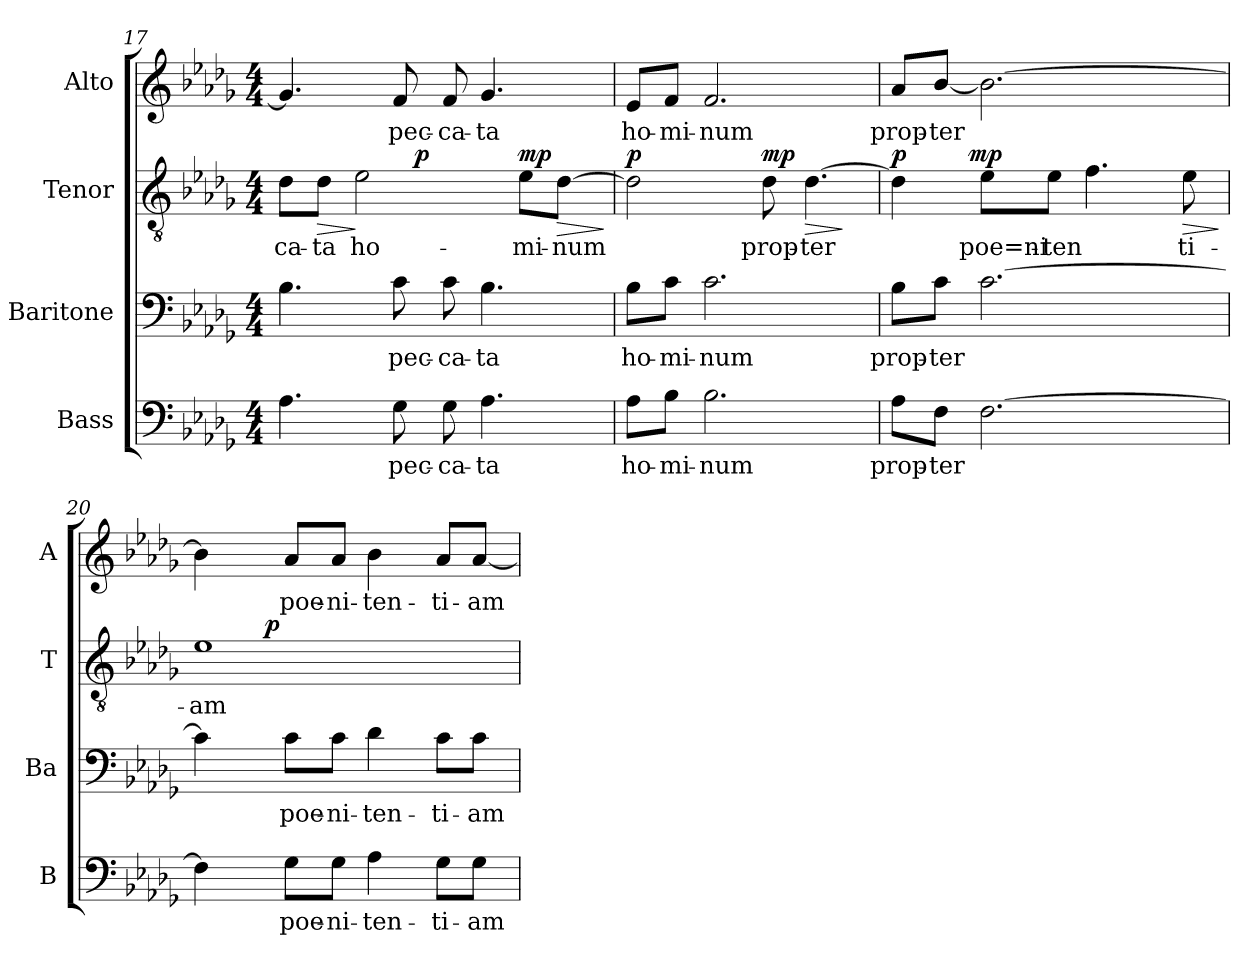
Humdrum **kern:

**kern	**text	**kern	**text	**kern	**text	**dynam	**kern	**text
*part4	*part4	*part3	*part3	*part2	*part2	*part2	*part1	*part1
*staff4	*staff4	*staff3	*staff3	*staff2	*staff2	*staff2	*staff1	*staff1
*I"Bass	*	*I"Baritone	*	*I"Tenor	*	*	*I"Alto	*
*I'B	*	*I'Ba	*	*I'T	*	*	*I'A	*
!!LO:LB:g=z
*clefF4	*	*clefF4	*	*clefGv2	*	*	*clefG2	*
*k[b-e-a-d-g-]	*	*k[b-e-a-d-g-]	*	*k[b-e-a-d-g-]	*	*	*k[b-e-a-d-g-]	*
*D-:	*	*D-:	*	*D-:	*	*	*D-:	*
*M4/4	*	*M4/4	*	*M4/4	*	*	*M4/4	*
=17	=17	=17	=17	=17	=17	=17	=17	=17
!	!LO:LY:b:cj	!	!LO:LY:b:cj	!	!LO:LY:b:cj	!	!	!LO:LY:b:cj
*	*	*	*	*^	*	*	*	*
4.A-\	.	4.B-\	.	8d-\L	4ryy	-ca-	.	4.g-/]	.
!	!	!	!	!	!	!LO:LY:b:cj	!LO:HP:b	!	!
.	.	.	.	8d-\J	.	-ta	>	.	.
!	!	!	!	!	!	!LO:LY:b:cj	!	!	!
.	.	.	.	2e-\	8ryy	ho-	]	.	.
!	!LO:LY:b:cj	!	!LO:LY:b:cj	!	!	!	!	!	!LO:LY:b:cj
8G-\	pec-	8c\	pec-	.	32.ryy	.	.	8f/	pec-
!	!	!	!	!	!	!	!LO:DY:a	!	!
.	.	.	.	.	2ryy	.	p	.	.
!	!LO:LY:b:cj	!	!LO:LY:b:cj	!	!	!	!	!	!LO:LY:b:cj
8G-\	-ca-	8c\	-ca-	.	.	.	.	8f/	-ca-
!	!LO:LY:b:cj	!	!LO:LY:b:cj	!	!	!	!	!	!LO:LY:b:cj
4.A-\	-ta	4.B-\	-ta	.	.	.	.	4.g-/	-ta
!	!	!	!	!	!	!LO:LY:b:cj	!LO:DY:a	!	!
.	.	.	.	8e-\L	.	-mi-	mp	.	.
!	!	!	!	!	!	!LO:LY:b:cj	!LO:HP:b	!	!
.	.	.	.	[>8d-\J	.	-num	>	.	.
.	.	.	.	.	16ryy	.	.	.	.
.	.	.	.	.	64ryy	.	.	.	.
.	.	.	.	.	.	.	]	.	.
=18	=18	=18	=18	=18	=18	=18	=18	=18	=18
!	!LO:LY:b:cj	!	!LO:LY:b:cj	!	!	!LO:LY:b:cj	!LO:DY:a	!	!LO:LY:b:cj
*	*	*	*	*v	*v	*	*	*	*
8A-\L	ho-	8B-\L	ho-	2d-\]	.	p	8e-/L	ho-
!	!LO:LY:b:cj	!	!LO:LY:b:cj	!	!	!	!	!LO:LY:b:cj
8B-\J	-mi-	8c\J	-mi-	.	.	.	8f/J	-mi-
!	!LO:LY:b:cj	!	!LO:LY:b:cj	!	!	!	!	!LO:LY:b:cj
2.B-\	-num	2.c\	-num	.	.	.	2.f/	-num
!	!	!	!	!	!LO:LY:b:cj	!LO:DY:a	!	!
.	.	.	.	8d-\	prop-	mp	.	.
!	!	!	!	!	!LO:LY:b:cj	!LO:HP:b	!	!
.	.	.	.	[>4.d-\	-ter	>	.	.
.	.	.	.	.	.	]	.	.
=19	=19	=19	=19	=19	=19	=19	=19	=19
!	!LO:LY:b:cj	!	!LO:LY:b:cj	!	!LO:LY:b:cj	!LO:DY:a	!	!LO:LY:b:cj
*	*	*	*	*^	*	*	*	*
8A-\L	prop-	8B-\L	prop-	4d-\]	8...ryy	.	p	8a-/L	prop-
!	!LO:LY:b:cj	!	!LO:LY:b:cj	!	!	!	!	!	!LO:LY:b:cj
8F\J	-ter	8c\J	-ter	.	.	.	.	[<8b-/J	-ter
!	!	!	!	!	!	!	!LO:DY:a	!	!
.	.	.	.	.	2ryy	.	mp	.	.
!	!LO:LY:b:cj	!	!LO:LY:b:cj	!	!	!LO:LY:b:cj	!	!	!LO:LY:b:cj
[>2.F\	.	[>2.c\	.	8e-\L	.	poe=ni-	.	2.b-\_>	.
!	!	!	!	!	!	!LO:LY:b:cj	!	!	!
.	.	.	.	8e-\J	.	-ten-	.	.	.
!	!	!	!	!	!	!LO:LY:b:cj	!	!	!
.	.	.	.	4.f\	.	--	.	.	.
.	.	.	.	.	4ryy	.	.	.	.
!	!	!	!	!	!	!LO:LY:b:cj	!LO:HP:b	!	!
.	.	.	.	8e-\	.	-ti-	>	.	.
.	.	.	.	.	64ryy	.	.	.	.
.	.	.	.	.	.	.	]	.	.
=20	=20	=20	=20	=20	=20	=20	=20	=20	=20
!	!LO:LY:b:cj	!	!LO:LY:b:cj	!	!	!LO:LY:b:cj	!	!	!LO:LY:b:cj
4F\]	.	4c\]	.	1e-	8ryy	-am	.	4b-\]	.
.	.	.	.	.	16ryy	.	.	.	.
.	.	.	.	.	64ryy	.	.	.	.
!	!	!	!	!	!	!	!LO:DY:a	!	!
.	.	.	.	.	2ryy	.	p	.	.
!	!LO:LY:b:cj	!	!LO:LY:b:cj	!	!	!	!	!	!LO:LY:b:cj
8G-\L	poe-	8c\L	poe-	.	.	.	.	8a-/L	poe-
!	!LO:LY:b:cj	!	!LO:LY:b:cj	!	!	!	!	!	!LO:LY:b:cj
8G-\J	-ni-	8c\J	-ni-	.	.	.	.	8a-/J	-ni-
!	!LO:LY:b:cj	!	!LO:LY:b:cj	!	!	!	!	!	!LO:LY:b:cj
4A-\	-ten-	4d-\	-ten-	.	.	.	.	4b-\	-ten-
.	.	.	.	.	4ryy	.	.	.	.
!	!LO:LY:b:cj	!	!LO:LY:b:cj	!	!	!	!	!	!LO:LY:b:cj
8G-\L	-ti-	8c\L	-ti-	.	.	.	.	8a-/L	-ti-
!	!LO:LY:b:cj	!	!LO:LY:b:cj	!	!	!	!	!	!LO:LY:b:cj
8G-\J	-am	8c\J	-am	.	.	.	.	[<8a-/J	-am
.	.	.	.	.	32.ryy	.	.	.	.
*	*	*	*	*v	*v	*	*	*	*
=	=	=	=	=	=	=	=	=
*-	*-	*-	*-	*-	*-	*-	*-	*-
